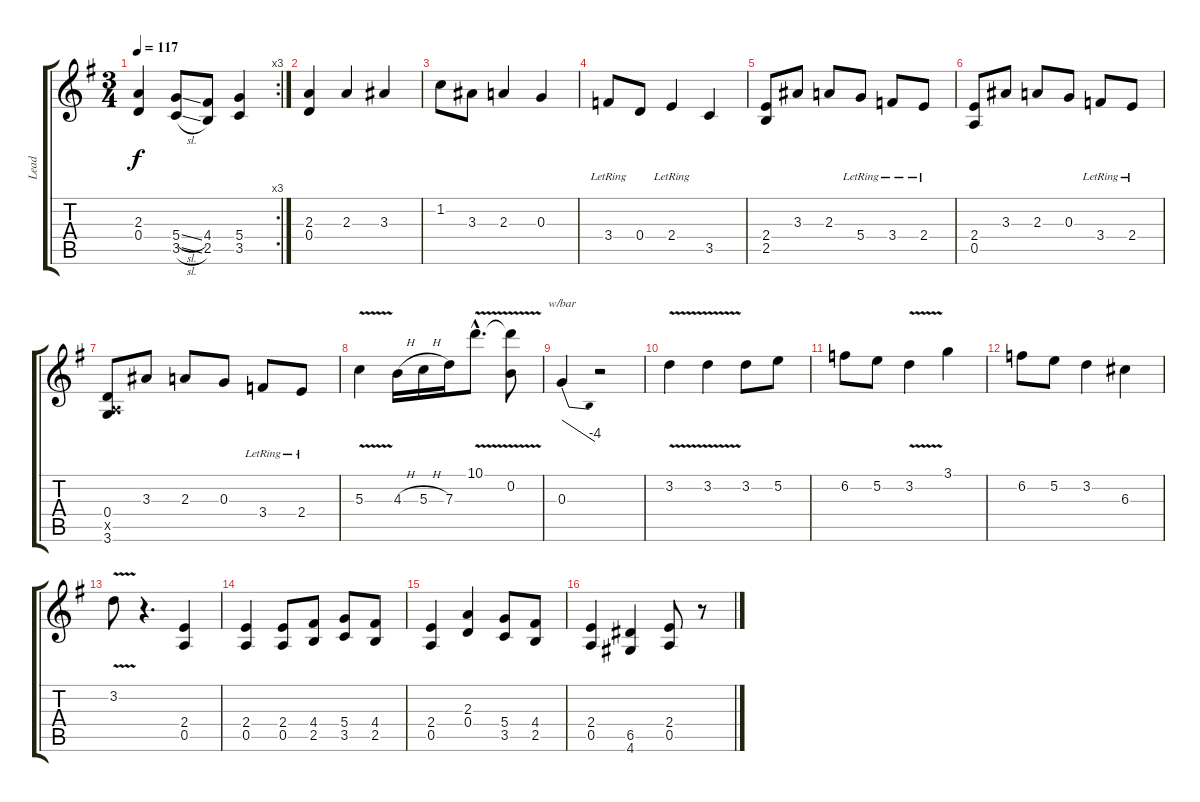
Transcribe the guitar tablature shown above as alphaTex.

\track ("Lead" "Lead") {instrument distortionguitar}
\staff {score tabs}
\tuning (E4 B3 G3 D3 A2 E2) {hide}
\rc 3
\ts (3 4)
\tempo 117
\clef g2
\ks g
(2.3 0.4).4{dy f} (5.4{sl} 3.5{sl}).8 (4.4 2.5).8 (5.4 3.5).4 |
(2.3 0.4).4 2.3.4 3.3.4 |
1.2.8 3.3.8 2.3.4 0.3.4 |
3.4{lr}.8 0.4.8 2.4{lr}.4 3.5.4 |
(2.4 2.5).8 3.3.8 2.3.8 5.4{lr}.8 3.4{lr}.8 2.4{lr}.8 |
(2.4 0.5).8 3.3.8 2.3.8 0.3.8 3.4{lr}.8 2.4{lr}.8 |
(0.4 0.5{x} 3.6).8 3.3.8 2.3.8 0.3.8 3.4{lr}.8 2.4{lr}.8 |
5.3{v}.4 4.3{h}.16 5.3{h}.16 7.3.16 10.1{v hac}.8{d} (10.1{t} 0.2).8 |
0.3.4{tbe (dive default 0 0 60 -16)} r.2 |
3.2{v}.4 3.2{v}.4 3.2.8 5.2.8 |
6.2.8 5.2.8 3.2{v}.4 3.1.4 |
6.2.8 5.2.8 3.2.4 6.3.4 |
3.2{v}.8 r.4{d} (2.4 0.5).4 |
(2.4 0.5).4 (2.4 0.5).8 (4.4 2.5).8 (5.4 3.5).8 (4.4 2.5).8 |
(2.4 0.5).4 (2.3 0.4).4 (5.4 3.5).8 (4.4 2.5).8 |
(2.4 0.5).4 (6.5 4.6).4 (2.4 0.5).8 r.8
